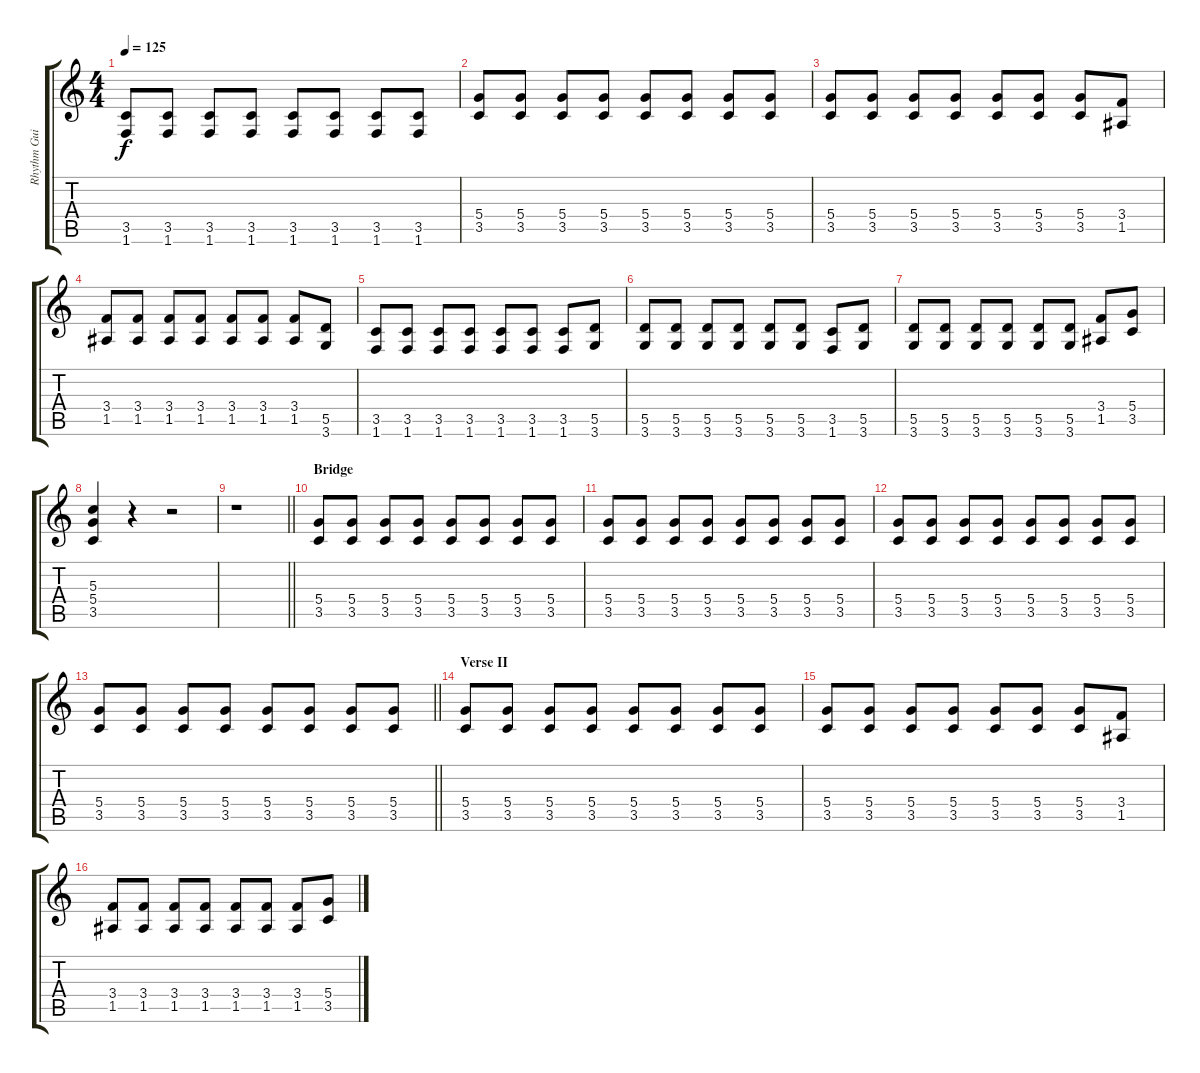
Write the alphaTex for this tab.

\track ("Rhythm Guitar" "Rhythm Gui") {instrument electricguitarclean}
\staff {score tabs}
\tuning (E4 B3 G3 D3 A2 E2) {hide}
\ts (4 4)
\tempo 125
\clef g2
\ks c
(3.5 1.6).8{dy f} (3.5 1.6).8 (3.5 1.6).8 (3.5 1.6).8 (3.5 1.6).8 (3.5 1.6).8 (3.5 1.6).8 (3.5 1.6).8 |
(5.4 3.5).8 (5.4 3.5).8 (5.4 3.5).8 (5.4 3.5).8 (5.4 3.5).8 (5.4 3.5).8 (5.4 3.5).8 (5.4 3.5).8 |
(5.4 3.5).8 (5.4 3.5).8 (5.4 3.5).8 (5.4 3.5).8 (5.4 3.5).8 (5.4 3.5).8 (5.4 3.5).8 (3.4 1.5).8 |
(3.4 1.5).8 (3.4 1.5).8 (3.4 1.5).8 (3.4 1.5).8 (3.4 1.5).8 (3.4 1.5).8 (3.4 1.5).8 (5.5 3.6).8 |
(3.5 1.6).8 (3.5 1.6).8 (3.5 1.6).8 (3.5 1.6).8 (3.5 1.6).8 (3.5 1.6).8 (3.5 1.6).8 (5.5 3.6).8 |
(5.5 3.6).8 (5.5 3.6).8 (5.5 3.6).8 (5.5 3.6).8 (5.5 3.6).8 (5.5 3.6).8 (3.5 1.6).8 (5.5 3.6).8 |
(5.5 3.6).8 (5.5 3.6).8 (5.5 3.6).8 (5.5 3.6).8 (5.5 3.6).8 (5.5 3.6).8 (3.4 1.5).8 (5.4 3.5).8 |
(5.3 5.4 3.5).4 r.4 r.2 |
\barLineRight lightlight
r.1 |
\section ("" "Bridge")
(5.4 3.5).8 (5.4 3.5).8 (5.4 3.5).8 (5.4 3.5).8 (5.4 3.5).8 (5.4 3.5).8 (5.4 3.5).8 (5.4 3.5).8 |
(5.4 3.5).8 (5.4 3.5).8 (5.4 3.5).8 (5.4 3.5).8 (5.4 3.5).8 (5.4 3.5).8 (5.4 3.5).8 (5.4 3.5).8 |
(5.4 3.5).8 (5.4 3.5).8 (5.4 3.5).8 (5.4 3.5).8 (5.4 3.5).8 (5.4 3.5).8 (5.4 3.5).8 (5.4 3.5).8 |
\barLineRight lightlight
(5.4 3.5).8 (5.4 3.5).8 (5.4 3.5).8 (5.4 3.5).8 (5.4 3.5).8 (5.4 3.5).8 (5.4 3.5).8 (5.4 3.5).8 |
\section ("" "Verse II")
(5.4 3.5).8 (5.4 3.5).8 (5.4 3.5).8 (5.4 3.5).8 (5.4 3.5).8 (5.4 3.5).8 (5.4 3.5).8 (5.4 3.5).8 |
(5.4 3.5).8 (5.4 3.5).8 (5.4 3.5).8 (5.4 3.5).8 (5.4 3.5).8 (5.4 3.5).8 (5.4 3.5).8 (3.4 1.5).8 |
(3.4 1.5).8 (3.4 1.5).8 (3.4 1.5).8 (3.4 1.5).8 (3.4 1.5).8 (3.4 1.5).8 (3.4 1.5).8 (5.4 3.5).8
